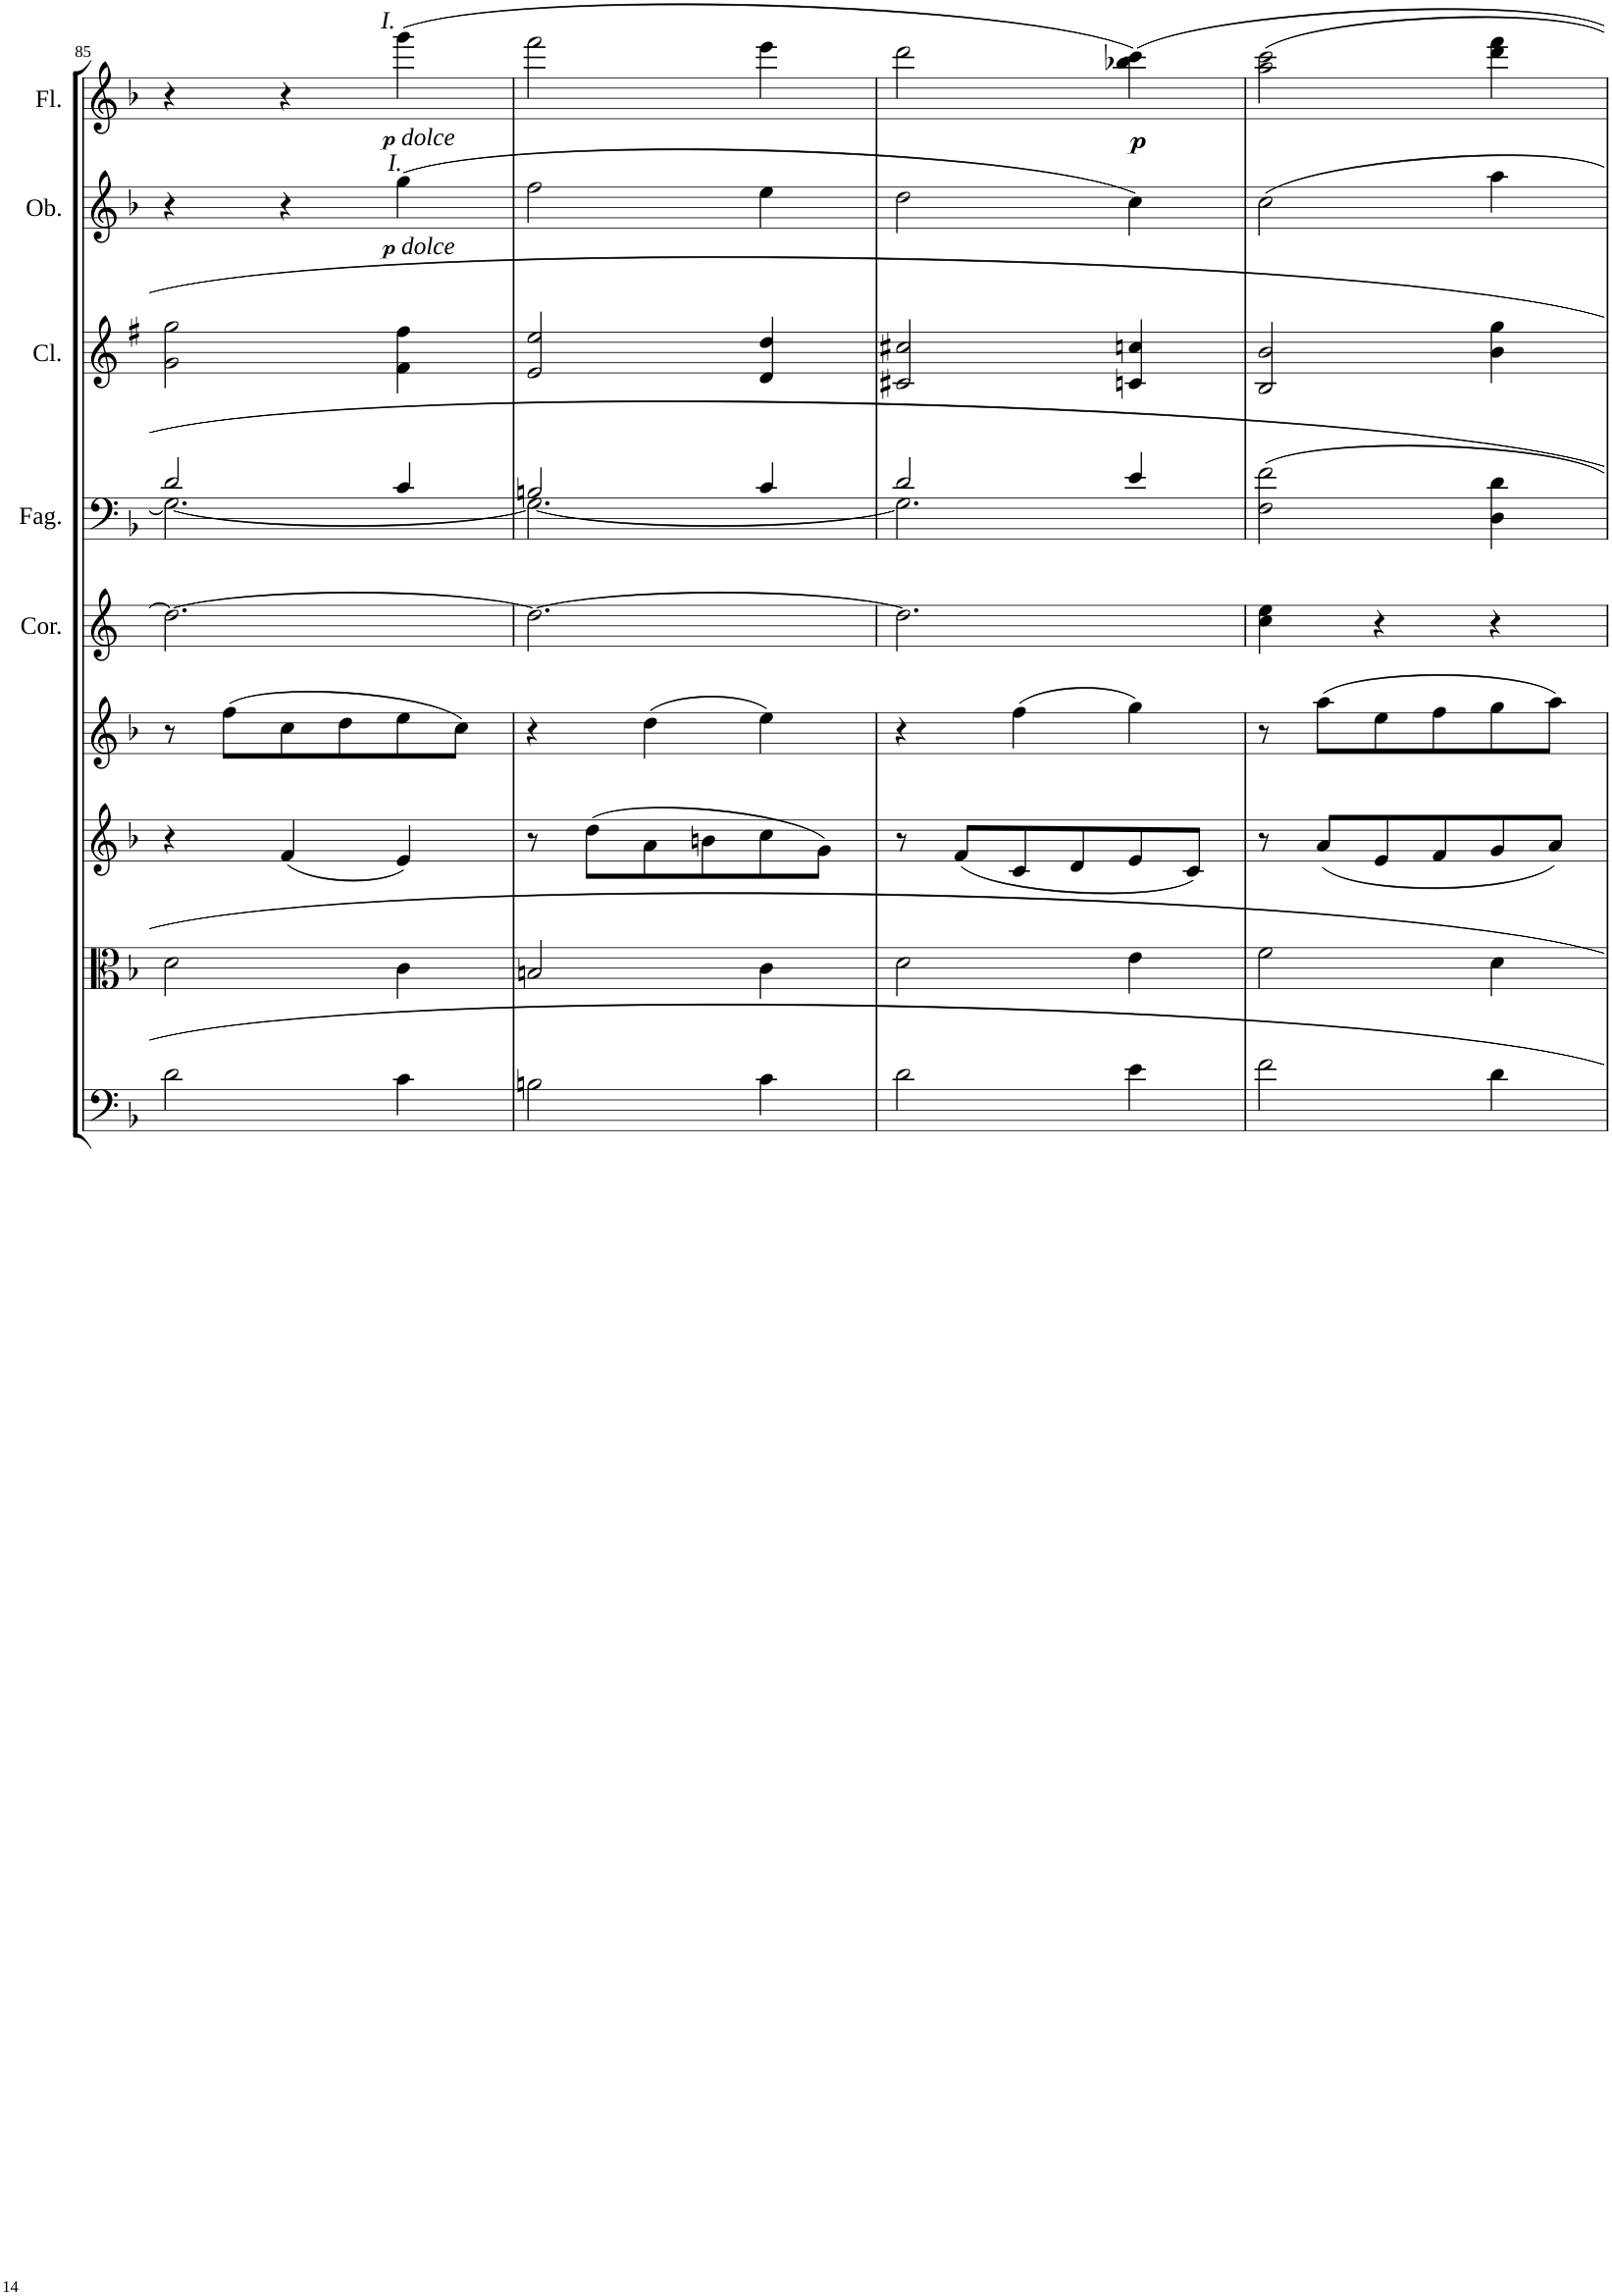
**kern	**kern	**kern	**kern	**kern	**kern	**kern	**kern	**kern	**dynam
*part9	*part8	*part7	*part6	*part5	*part4	*part3	*part2	*part1	*part1
*staff9	*staff8	*staff7	*staff6	*staff5	*staff4	*staff3	*staff2	*staff1	*staff1
*I"Violoncello	*I"Viola	*I"Violino II	*I"Violino I	*I"Corni in F	*I"Fagotti	*I"Clarinetti in B	*I"Oboi	*I"Flauti	*
*	*	*	*	*I'Cor.	*I'Fag.	*I'Cl.	*I'Ob.	*I'Fl.	*
!!LO:PB:g=z
*clefF4	*clefC3	*clefG2	*clefG2	*clefG2	*clefF4	*clefG2	*clefG2	*clefG2	*
*	*	*	*	*Trd4c7	*	*Trd1c2	*	*	*
*k[b-]	*k[b-]	*k[b-]	*k[b-]	*k[]	*k[b-]	*k[f#]	*k[b-]	*k[b-]	*
*M3/4	*M3/4	*M3/4	*M3/4	*M3/4	*M3/4	*M3/4	*M3/4	*M3/4	*
=85	=85	=85	=85	=85	=85	=85	=85	=85	=85
*	*	*	*	*	*^	*	*	*	*
2d\	2d\	4r	8r	2.dd\_	2d/	2.G\_	2g\ 2gg\	4r	4r	.
.	.	.	(8ff\L	.	.	.	.	.	.	.
.	.	(4f/	8cc\	.	.	.	.	4r	4r	.
.	.	.	8dd\	.	.	.	.	.	.	.
!	!	!	!	!	!	!	!	!	!LO:TX:a:i:t=I.	!
!	!	!	!	!	!	!	!	!	!LO:TX:b:t=dolce	!
!	!	!	!	!	!	!	!	!LO:TX:a:i:t=I.	!	!
!	!	!	!	!	!	!	!	!LO:TX:b:t=dolce	!	!
4c\	4c\	4e/)	8ee\	.	4c/	.	4f#\ 4ff#\	(4gg\	(4ggg\	.
.	.	.	8cc\J)	.	.	.	.	.	.	.
=86	=86	=86	=86	=86	=86	=86	=86	=86	=86	=86
2Bn\	2Bn/	8r	4r	2.dd\_	2Bn/	2.G\_	2e/ 2ee/	2ff\	2fff\	.
.	.	(8dd\L	.	.	.	.	.	.	.	.
.	.	8a\	(4dd\	.	.	.	.	.	.	.
.	.	8bn\	.	.	.	.	.	.	.	.
4c\	4c\	8cc\	4ee\)	.	4c/	.	4d/ 4dd/	4ee\	4eee\	.
.	.	8g\J)	.	.	.	.	.	.	.	.
=87	=87	=87	=87	=87	=87	=87	=87	=87	=87	=87
2d\	2d\	8r	4r	2.dd\]	2d/	2.G\]	2c#X/ 2cc#X/	2dd\	2ddd\	.
.	.	(8f/L	.	.	.	.	.	.	.	.
.	.	8c/	(4ff\	.	.	.	.	.	.	.
.	.	8d/	.	.	.	.	.	.	.	.
!	!	!	!	!	!	!	!	!	!	!LO:DY:b
4e\	4e\	8e/	4gg\)	.	4e/	.	4cn/ 4ccn/	4cc\)	4bb-X\ 4ccc\)	p
.	.	8c/J)	.	.	.	.	.	.	.	.
*	*	*	*	*	*v	*v	*	*	*	*
=88	=88	=88	=88	=88	=88	=88	=88	=88	=88
2f\	2f\	8r	8r	4cc\ 4ee\	2F\ 2f\	2B/ 2b/	2cc\	2aa\ 2ccc\	.
.	.	(8a/L	(8aa\L	.	.	.	.	.	.
.	.	8e/	8ee\	4r	.	.	.	.	.
.	.	8f/	8ff\	.	.	.	.	.	.
4d\	4d\	8g/	8gg\	4r	4D\ 4d\	4b\ 4gg\	4aa\	4ddd\ 4fff\	.
.	.	8a/J)	8aa\J)	.	.	.	.	.	.
=	=	=	=	=	=	=	=	=	=
*-	*-	*-	*-	*-	*-	*-	*-	*-	*-
